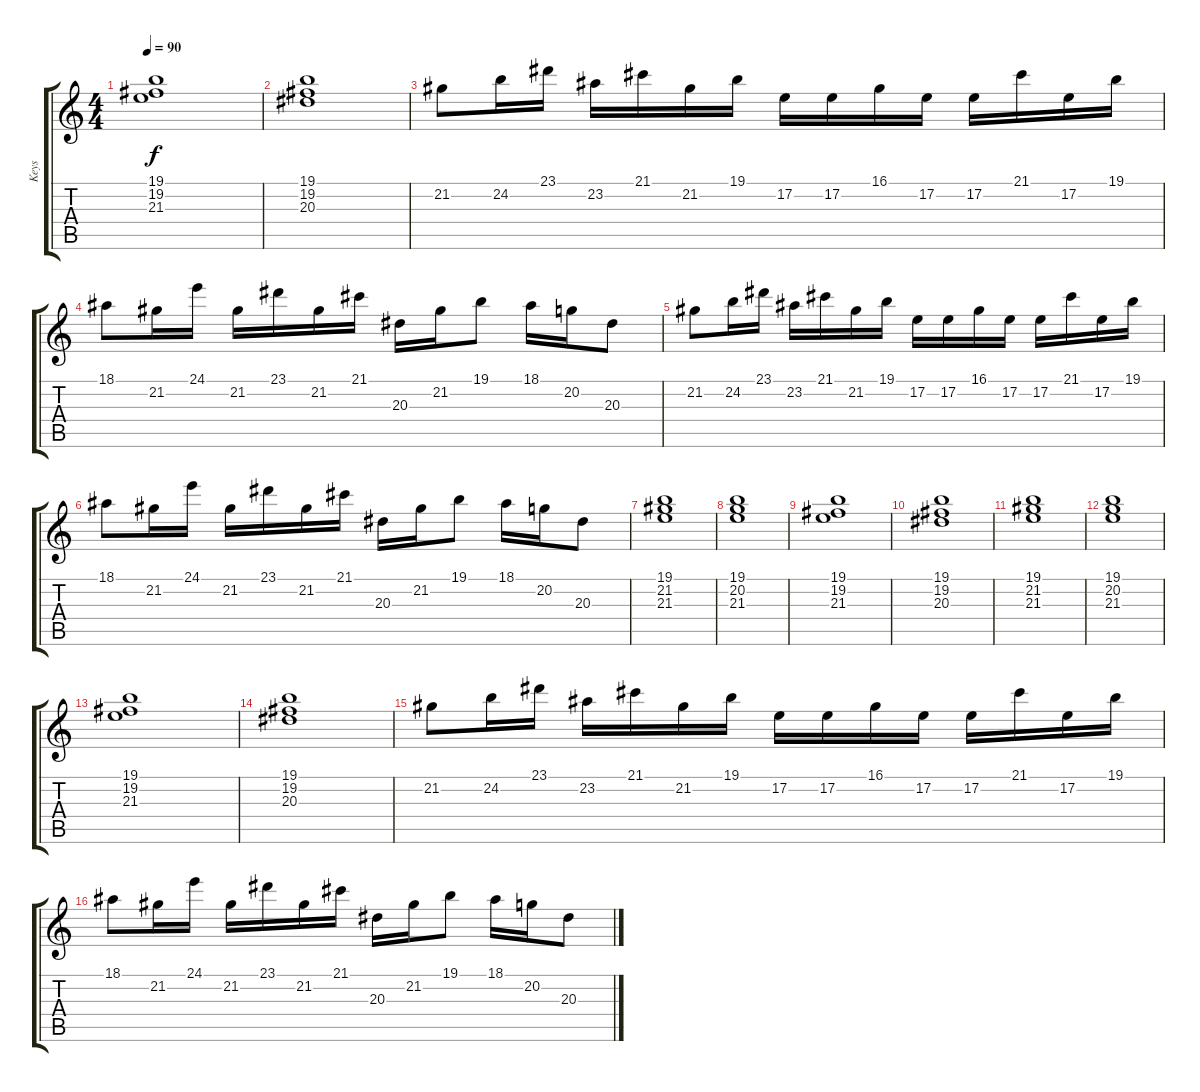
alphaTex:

\track ("Keys" "Keys") {instrument stringensemble1}
\staff {score tabs}
\tuning (E4 B3 G3 D3 A2 E2) {hide}
\ts (4 4)
\tempo 90
\clef g2
\ks c
(19.1 19.2 21.3).1{dy f} |
(19.1 19.2 20.3).1 |
21.2.8 24.2.16 23.1.16 23.2.16 21.1.16 21.2.16 19.1.16 17.2.16 17.2.16 16.1.16 17.2.16 17.2.16 21.1.16 17.2.16 19.1.16 |
18.1.8 21.2.16 24.1.16 21.2.16 23.1.16 21.2.16 21.1.16 20.3.16 21.2.16 19.1.8 18.1.16 20.2.16 20.3.8 |
21.2.8 24.2.16 23.1.16 23.2.16 21.1.16 21.2.16 19.1.16 17.2.16 17.2.16 16.1.16 17.2.16 17.2.16 21.1.16 17.2.16 19.1.16 |
18.1.8 21.2.16 24.1.16 21.2.16 23.1.16 21.2.16 21.1.16 20.3.16 21.2.16 19.1.8 18.1.16 20.2.16 20.3.8 |
(19.1 21.2 21.3).1 |
(19.1 20.2 21.3).1 |
(19.1 19.2 21.3).1 |
(19.1 19.2 20.3).1 |
(19.1 21.2 21.3).1 |
(19.1 20.2 21.3).1 |
(19.1 19.2 21.3).1 |
(19.1 19.2 20.3).1 |
21.2.8 24.2.16 23.1.16 23.2.16 21.1.16 21.2.16 19.1.16 17.2.16 17.2.16 16.1.16 17.2.16 17.2.16 21.1.16 17.2.16 19.1.16 |
18.1.8 21.2.16 24.1.16 21.2.16 23.1.16 21.2.16 21.1.16 20.3.16 21.2.16 19.1.8 18.1.16 20.2.16 20.3.8
